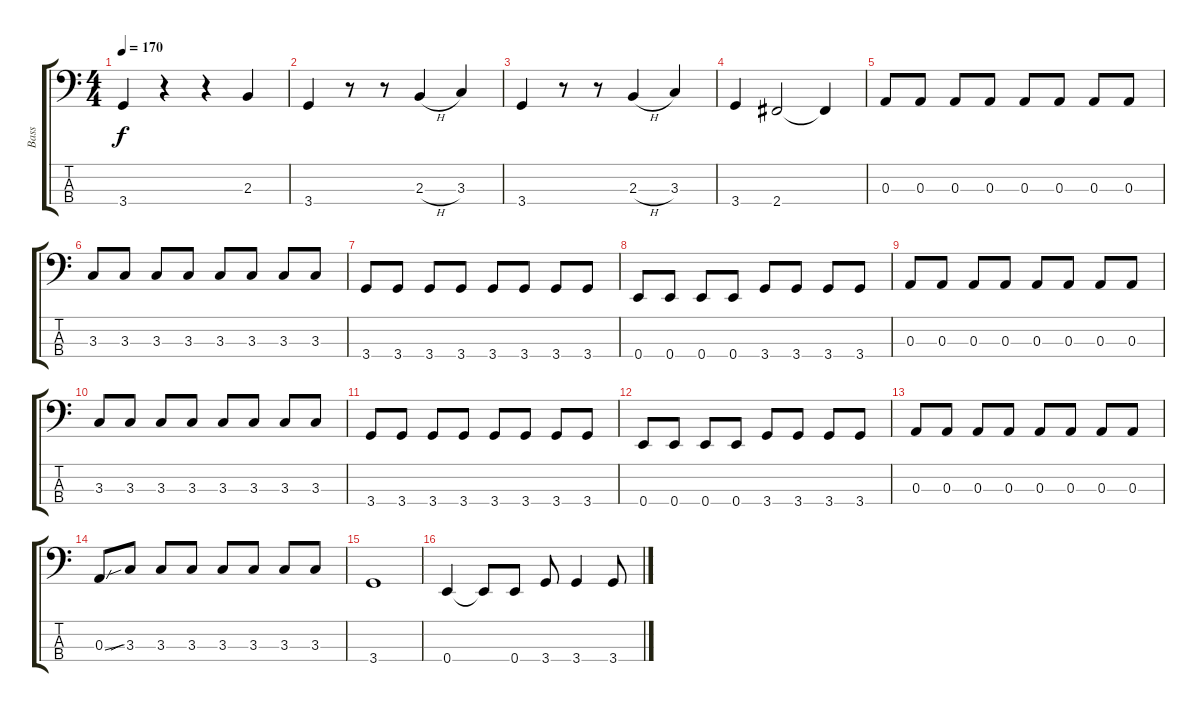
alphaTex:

\track ("Bass" "Bass") {instrument electricbassfinger}
\staff {score tabs}
\tuning (G2 D2 A1 E1) {hide}
\ts (4 4)
\tempo 170
\clef f4
\ks c
3.4.4{dy f} r.4 r.4 2.3.4 |
3.4.4 r.8 r.8 2.3{h}.4 3.3.4 |
3.4.4 r.8 r.8 2.3{h}.4 3.3.4 |
3.4.4 2.4.2 2.4{t}.4 |
0.3.8 0.3.8 0.3.8 0.3.8 0.3.8 0.3.8 0.3.8 0.3.8 |
3.3.8 3.3.8 3.3.8 3.3.8 3.3.8 3.3.8 3.3.8 3.3.8 |
3.4.8 3.4.8 3.4.8 3.4.8 3.4.8 3.4.8 3.4.8 3.4.8 |
0.4.8 0.4.8 0.4.8 0.4.8 3.4.8 3.4.8 3.4.8 3.4.8 |
0.3.8 0.3.8 0.3.8 0.3.8 0.3.8 0.3.8 0.3.8 0.3.8 |
3.3.8 3.3.8 3.3.8 3.3.8 3.3.8 3.3.8 3.3.8 3.3.8 |
3.4.8 3.4.8 3.4.8 3.4.8 3.4.8 3.4.8 3.4.8 3.4.8 |
0.4.8 0.4.8 0.4.8 0.4.8 3.4.8 3.4.8 3.4.8 3.4.8 |
0.3.8 0.3.8 0.3.8 0.3.8 0.3.8 0.3.8 0.3.8 0.3.8 |
0.3{ss}.8 3.3{sib}.8 3.3.8 3.3.8 3.3.8 3.3.8 3.3.8 3.3.8 |
3.4.1 |
0.4.4 0.4{t}.8 0.4.8 3.4.8 3.4.4 3.4.8
